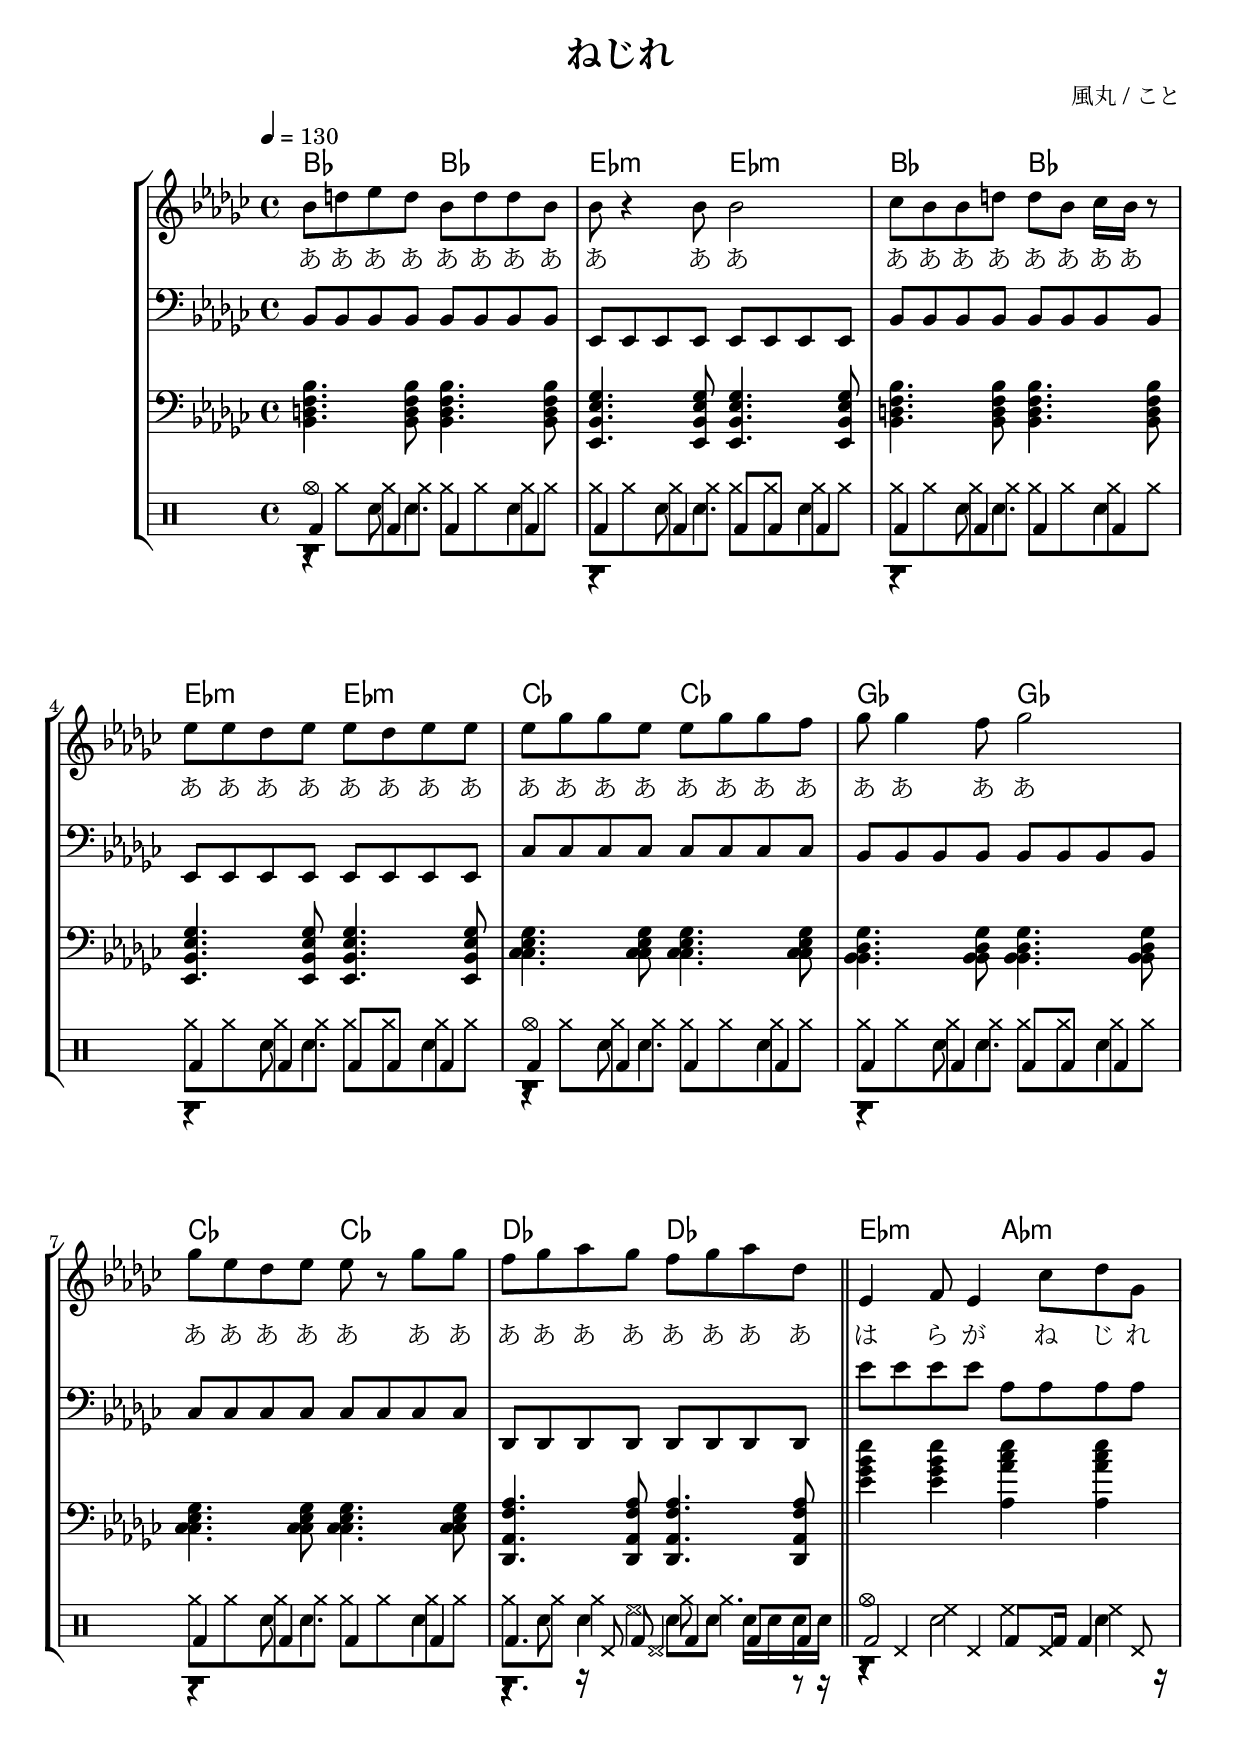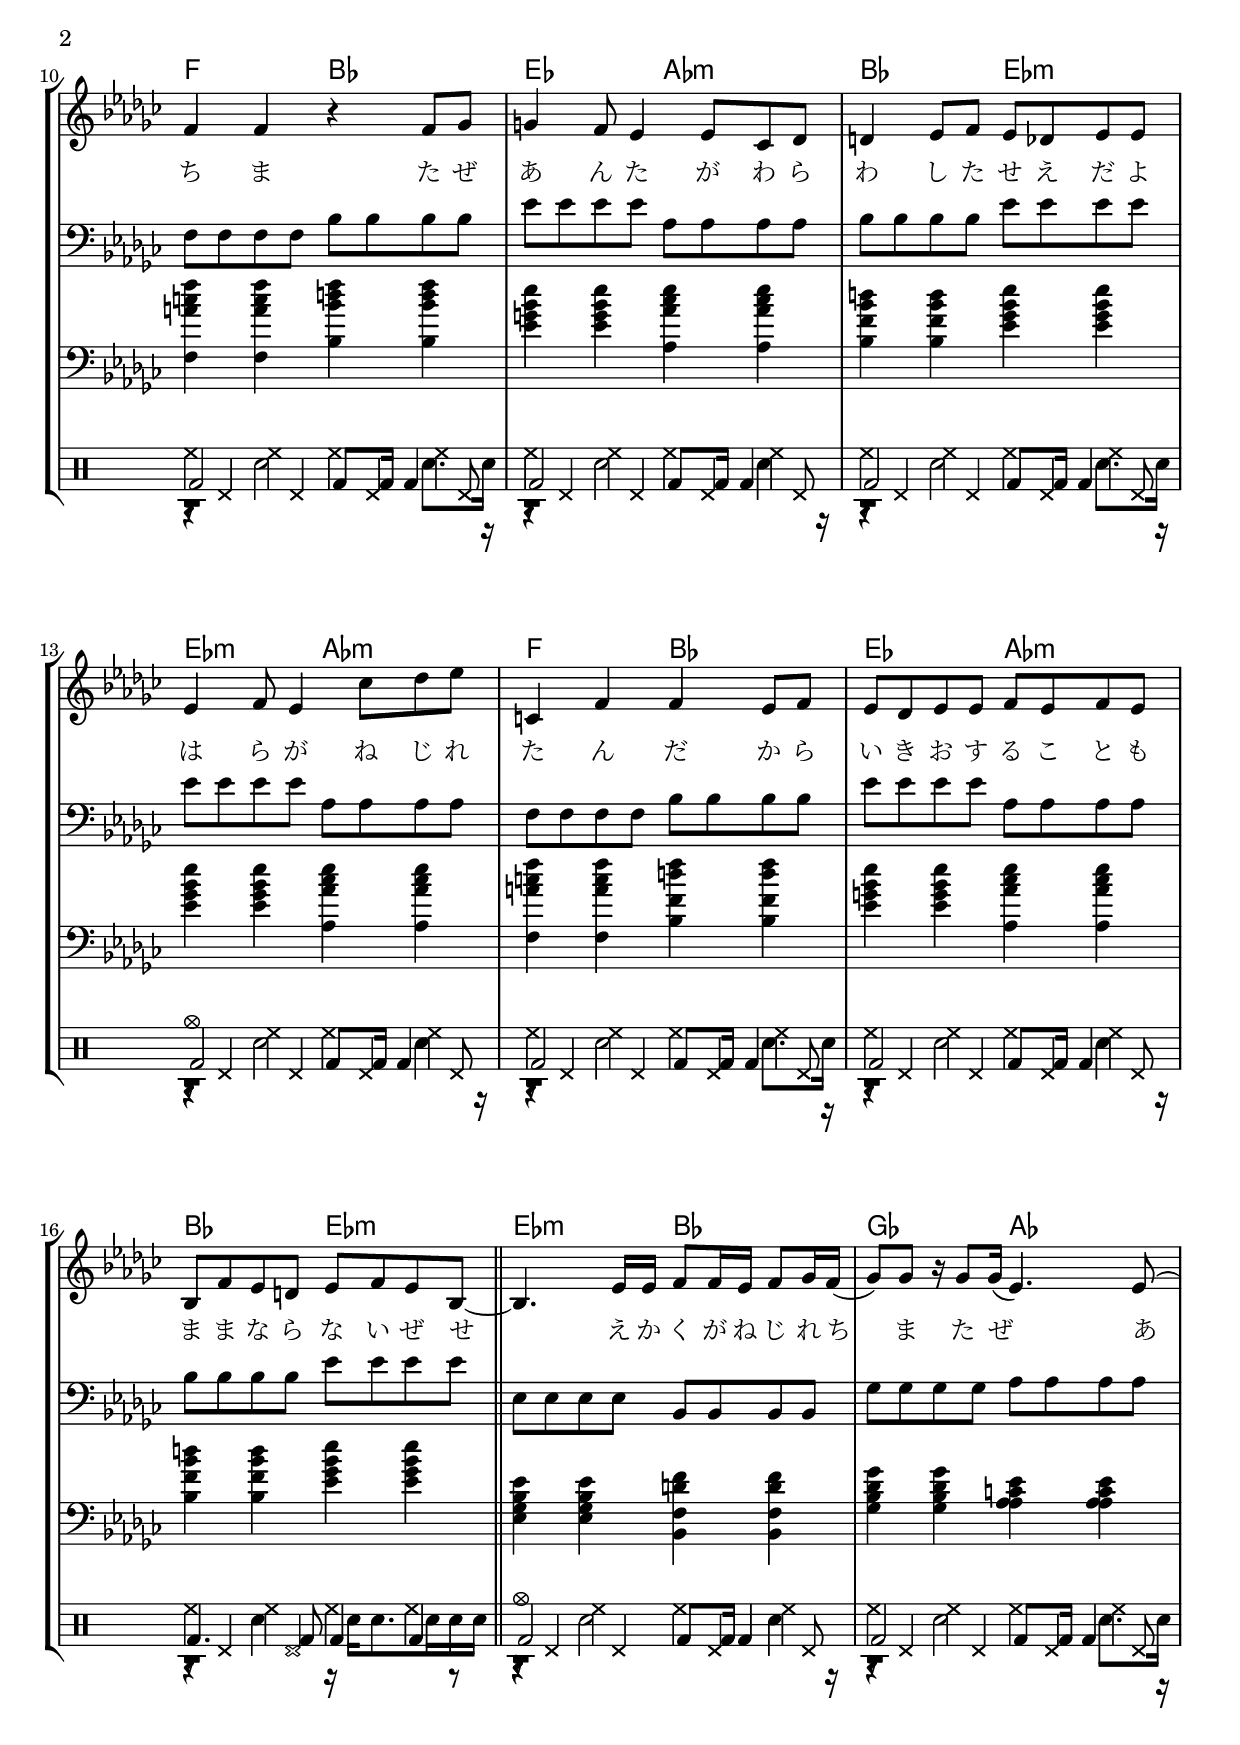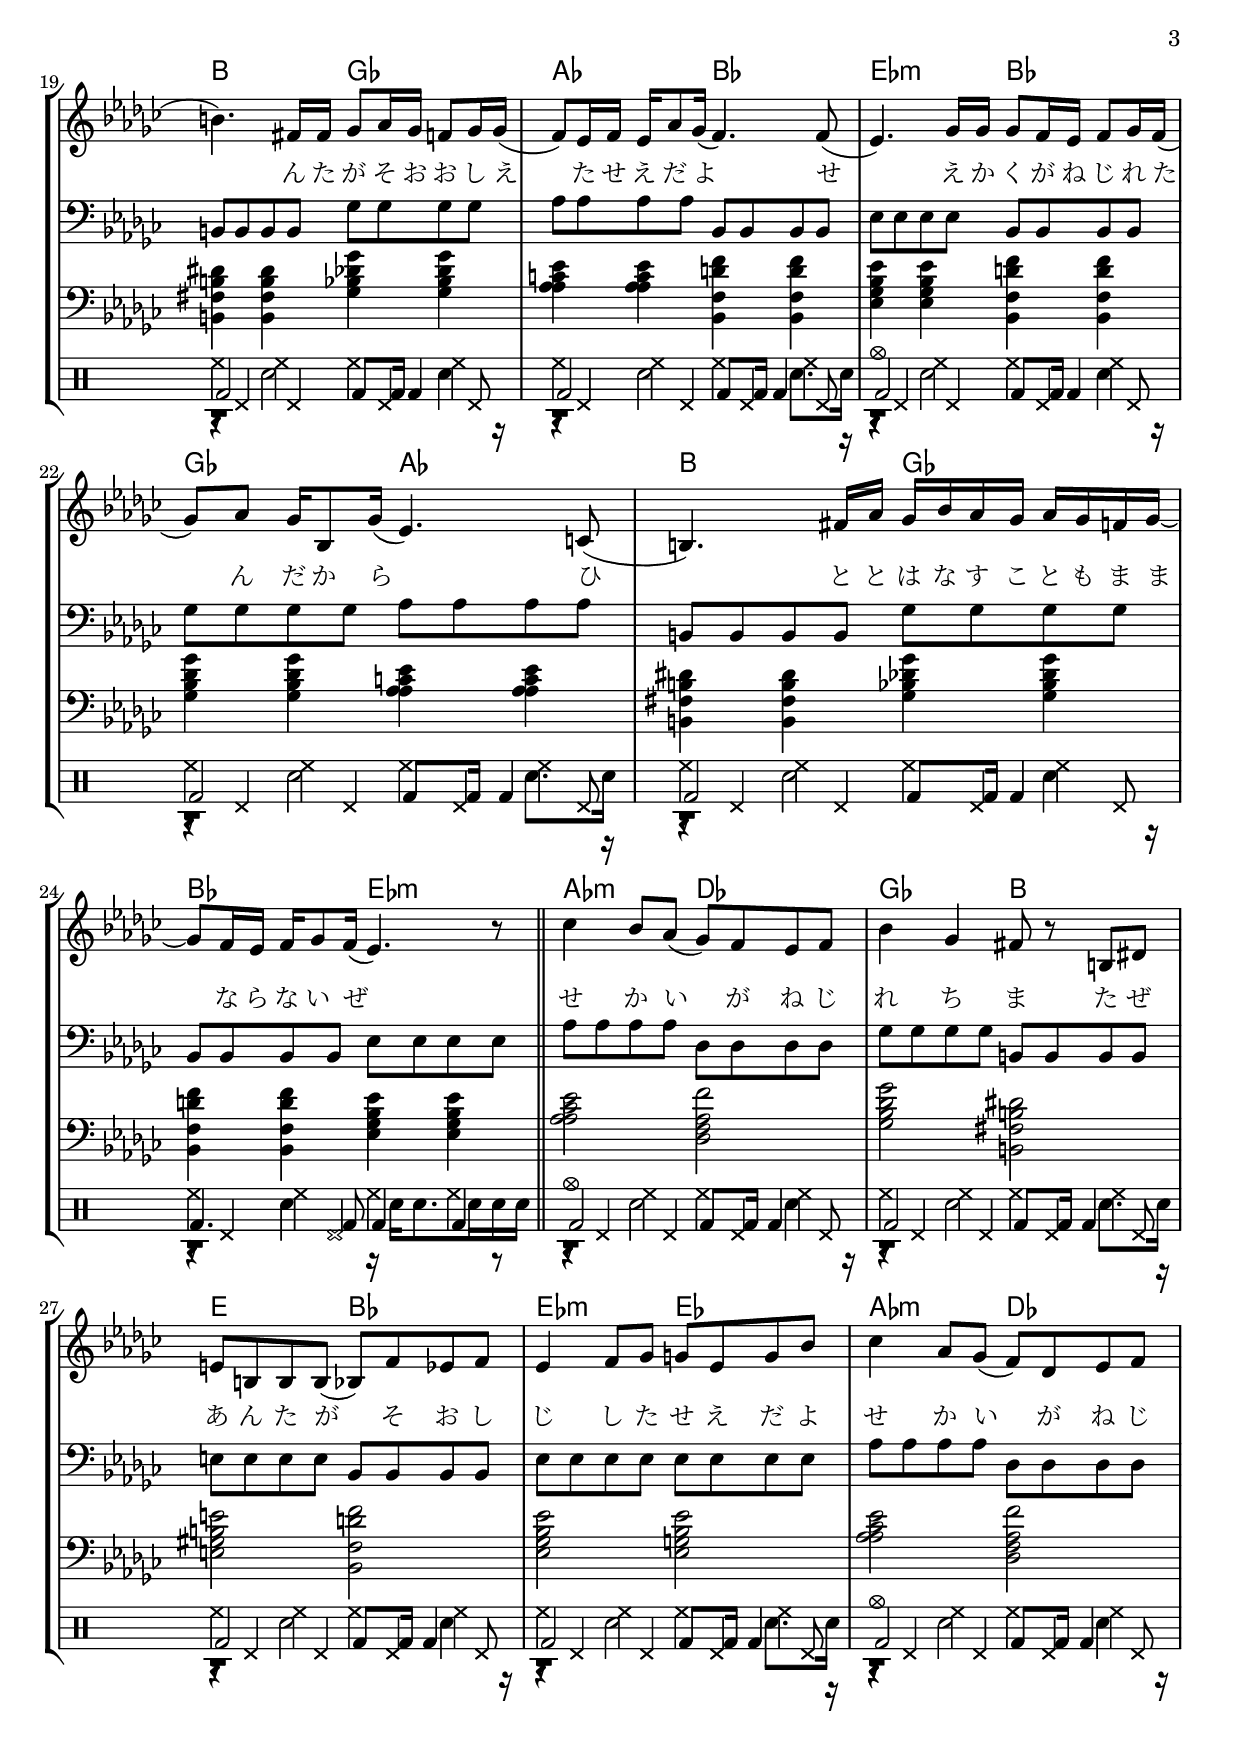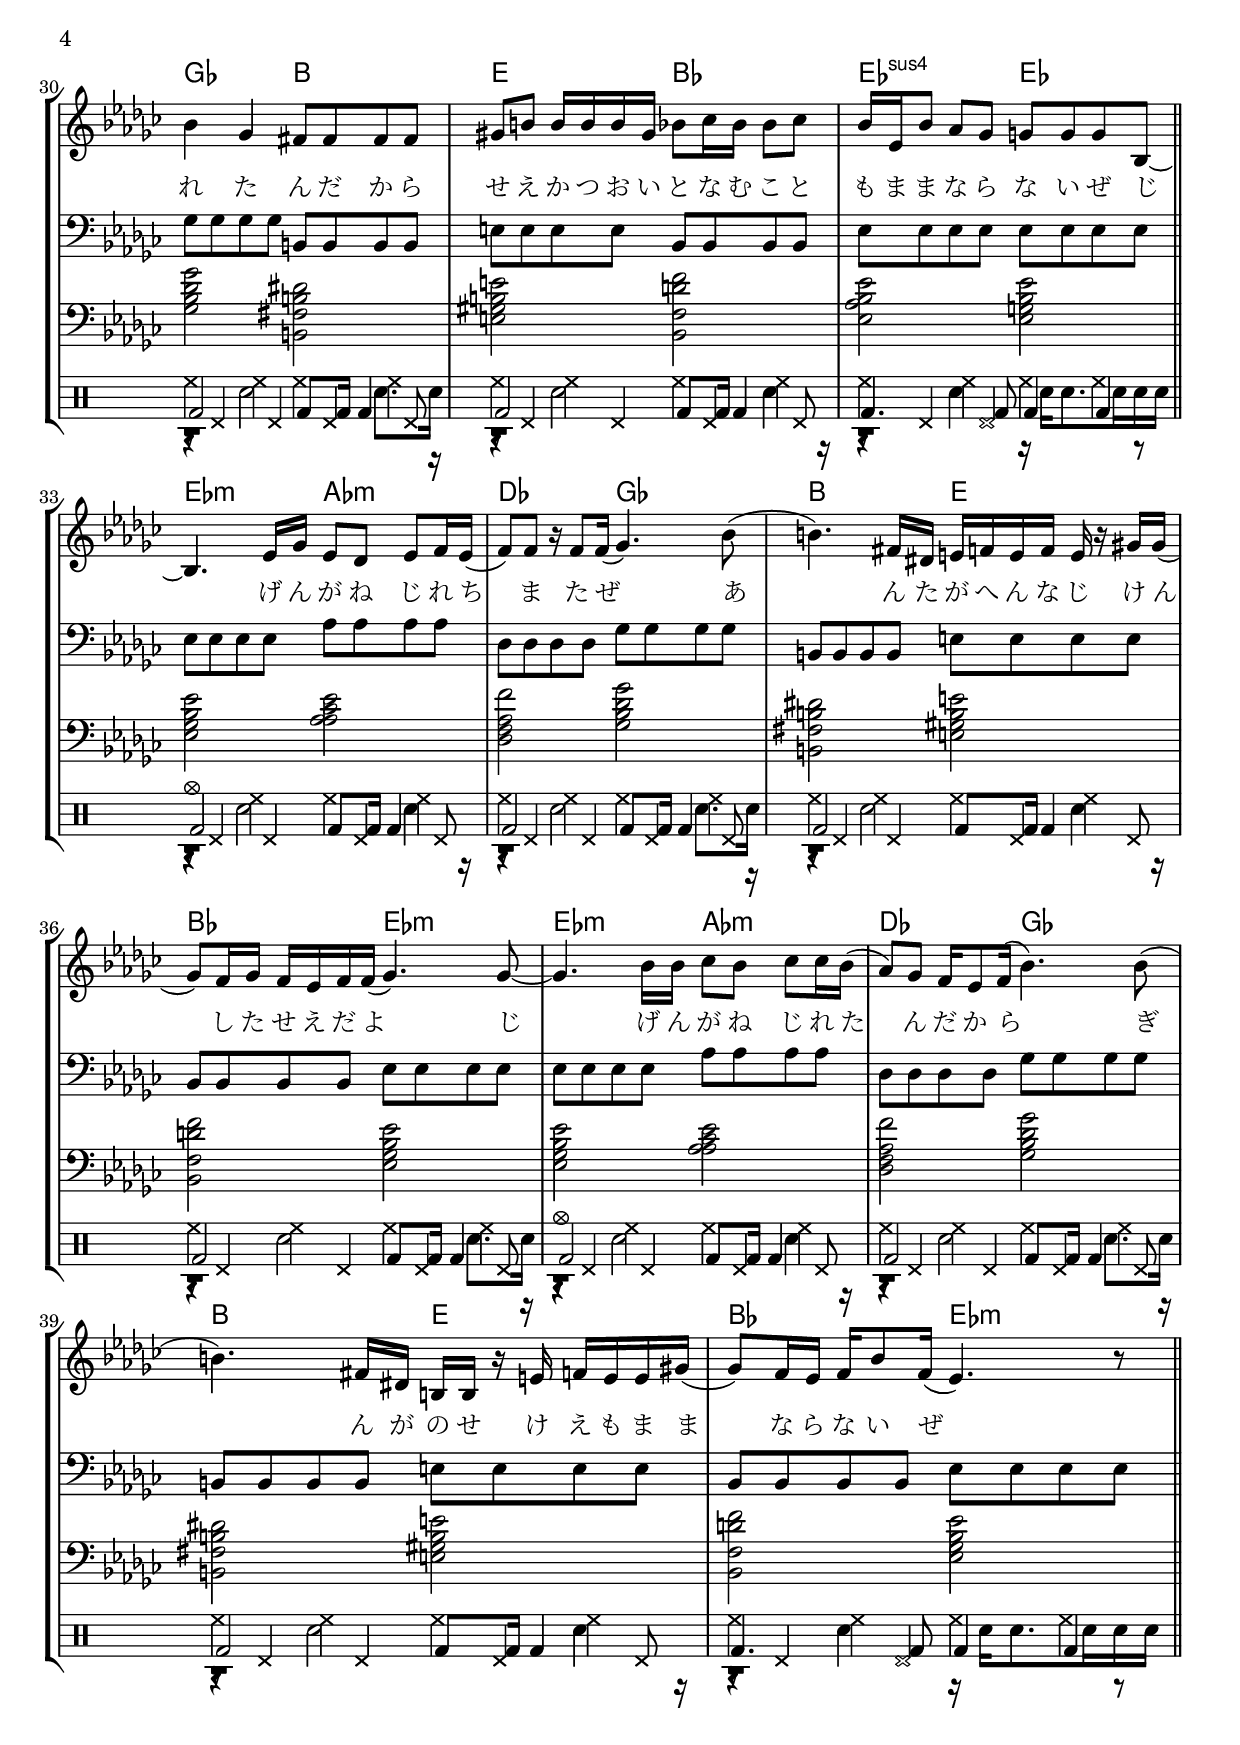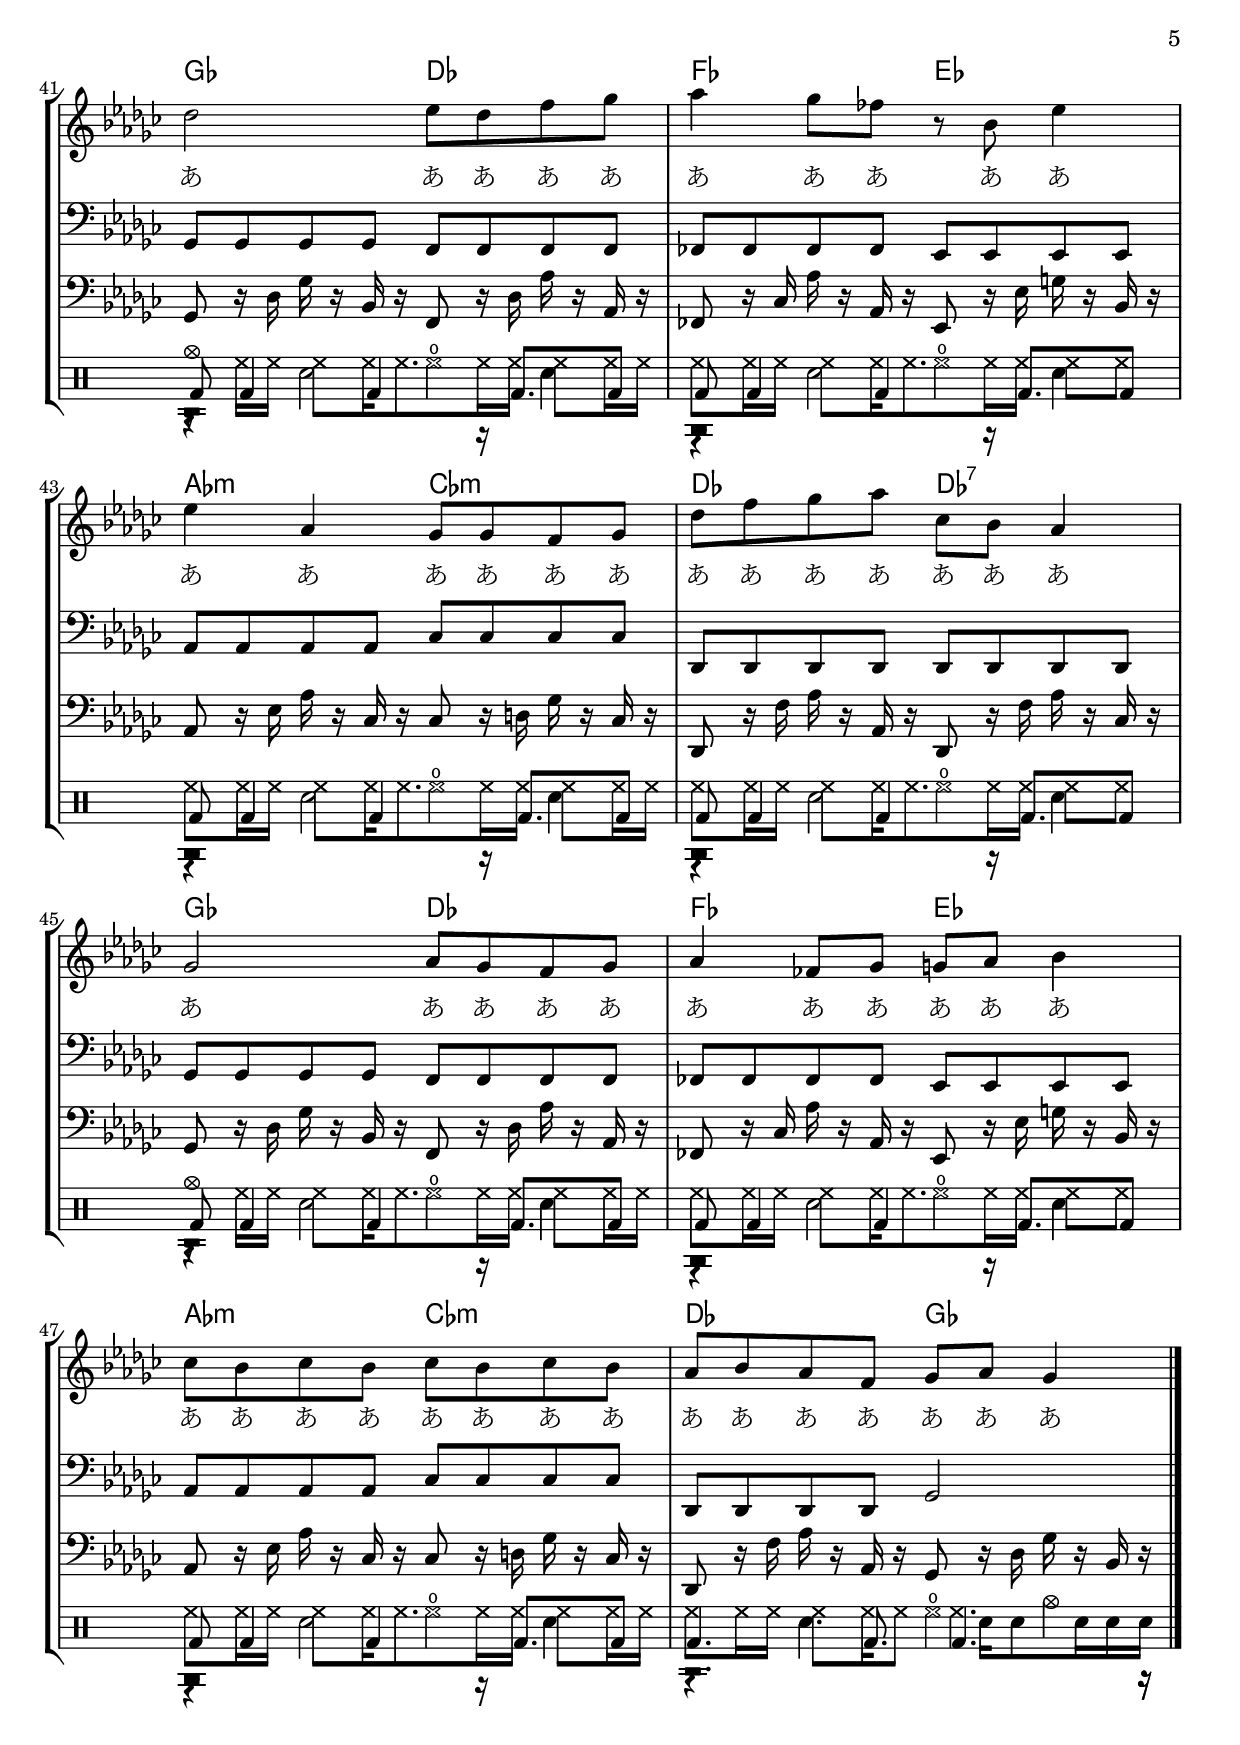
\version "2.12.1"

\header {
	title = \markup {ねじれ}
	composer = \markup \center-column {"風丸 / こと"}
}

harmony = \chordmode {
	bes2 bes es:m es:m bes bes es:m es:m ces ces ges ges ces ces des des 

	es:m as:m f bes es as:m bes es:m es:m as:m f bes es as:m bes es:m 

	es:m bes ges as b ges as bes es:m bes ges as b ges bes es:m 

	as:m des ges b e bes es:m es as:m des ges b e bes es:sus4 es 

	es:m as:m des ges b e bes es:m es:m as:m des ges b e bes es:m 

	ges des fes es as:m ces:m des des:7 ges des fes es as:m ces:m des ges 
}

melody = {
	\set Staff.midiInstrument = #"Distorted Guitar"
		\key ges \major
	\tempo 4 = 130
 bes'8  d''8  es''8  d''8  bes'8  d''8  d''8  bes'8 
	bes'8  r4  bes'8  bes'2 
	ces''8  bes'8  bes'8  d''8  d''8  bes'8  ces''16  bes'16  r8 
	es''8  es''8  des''8  es''8  es''8  des''8  es''8  es''8 
	es''8  ges''8  ges''8  es''8  es''8  ges''8  ges''8  f''8 
	ges''8  ges''4  f''8  ges''2 
	ges''8  es''8  des''8  es''8  es''8  r8  ges''8  ges''8 
	f''8  ges''8  as''8  ges''8  f''8  ges''8  as''8  des''8
	\set Staff.midiInstrument = #"fss0.37"
	 es'4  f'8  es'4  ces''8  des''8  ges'8 
	f'4  f'4  r4  f'8  ges'8 
	g'4  f'8  es'4  es'8  ces'8  des'8 
	d'4  es'8  f'8  es'8  des'8  es'8  es'8 
	es'4  f'8  es'4  ces''8  des''8  es''8 
	c'4  f'4  f'4  es'8  f'8 
	es'8  des'8  es'8  es'8  f'8  es'8  f'8  es'8 
	bes8  f'8  es'8  d'8  es'8  f'8  es'8  	\set Staff.midiInstrument = #"fss0.37"
	bes8~ 
	bes4.  es'16  es'16  f'8  f'16  es'16  f'8  ges'16  f'16 
	(ges'8)  ges'8  r16  ges'8  ges'16  (es'4.)  es'8 
	(b'4.)  fis'16  fis'16  ges'8  as'16  ges'16  f'8  ges'16  ges'16 
	(f'8)  es'16  f'16  es'16  as'8  ges'16  (f'4.)  f'8 
	(es'4.)  ges'16  ges'16  ges'8  f'16  es'16  f'8  ges'16  f'16 
	(ges'8)  as'8  ges'16  bes8  ges'16  (es'4.)  c'8 
	(b4.)  fis'16  as'16  ges'16  bes'16  as'16  ges'16  as'16  ges'16  f'16  ges'16~ 
	ges'8  f'16  es'16  f'16  ges'8  f'16  (es'4.)  	r8 	\set Staff.midiInstrument = #"fss0.37"
	 ces''4  bes'8  as'8  (ges'8)  f'8  es'8  f'8 
	bes'4  ges'4  fis'8  r8  b8  dis'8 
	e'8  b8  b8  b8  (bes8)  f'8  es'8  f'8 
	es'4  f'8  ges'8  g'8  es'8  g'8  bes'8 
	ces''4  as'8  ges'8  (f'8)  des'8  es'8  f'8 
	bes'4  ges'4  fis'8  fis'8  fis'8  fis'8 
	gis'8  b'8  b'16  b'16  b'16  gis'16  bes'8  ces''16  bes'16  bes'8  ces''8 
	bes'16  es'16  bes'8  as'8  ges'8  g'8  g'8  g'8  	\set Staff.midiInstrument = #"fss0.37"
	bes8~ 
	bes4.  es'16  ges'16  es'8  des'8  es'8  f'16  es'16 
	(f'8)  f'8  r16  f'8  f'16  (ges'4.)  bes'8 
	(b'4.)  fis'16  dis'16  e'16  f'16  e'16  f'16  e'16  r16  gis'16  gis'16 
	(ges'8)  f'16  ges'16  f'16  es'16  f'16  f'16  (ges'4.)  ges'8~ 
	ges'4.  bes'16  bes'16  ces''8  bes'8  ces''8  ces''16  bes'16 
	(as'8)  ges'8  f'16  es'8  f'16  (bes'4.)  bes'8 
	(b'4.)  fis'16  dis'16  b16  b16  r16  e'16  f'16  e'16  e'16  gis'16 
	(ges'8)  f'16  es'16  f'16  bes'8  f'16  (es'4.)  	r8 	\set Staff.midiInstrument = #"Electric Grand"
	 des''2  es''8  des''8  f''8  ges''8 
	as''4  ges''8  fes''8  r8  bes'8  es''4 
	es''4  as'4  ges'8  ges'8  f'8  ges'8 
	des''8  f''8  ges''8  as''8  ces''8  bes'8  as'4 
	ges'2  as'8  ges'8  f'8  ges'8 
	as'4  fes'8  ges'8  g'8  as'8  bes'4 
	ces''8  bes'8  ces''8  bes'8  ces''8  bes'8  ces''8  bes'8 
	as'8  bes'8  as'8  f'8  ges'8  as'8  ges'4
	\bar "|."
}

words = \lyricmode {
	あ  あ  あ  あ  あ  あ  あ  あ  あ  あ  あ  あ  あ  あ  あ  あ  あ  あ  あ  あ  あ  あ  あ  あ  あ  あ  あ  あ  あ  あ  あ  あ  あ  あ  あ  あ  あ  あ  あ  あ  あ  あ  あ  あ  あ  あ  あ  あ  あ  あ  あ  あ  あ  あ  
	は  ら  が  ね  じ  れ  ち  ま  た  ぜ  あ  ん  た  が  わ  ら  わ  し  た  せ  え  だ  よ  は  ら  が  ね  じ  れ  た  ん  だ  か  ら  い  き  お  す  る  こ  と  も  ま  ま  な  ら  な  い  ぜ  
	せ  え  か  く  が  ね  じ  れ  ち  ま  た  ぜ  あ  ん  た  が  そ  お  お  し  え  た  せ  え  だ  よ  せ  え  か  く  が  ね  じ  れ  た  ん  だ  か  ら  ひ  と  と  は  な  す  こ  と  も  ま  ま  な  ら  な  い  ぜ  
	せ  か  い  が  ね  じ  れ  ち  ま  た  ぜ  あ  ん  た  が  そ  お  し  じ  し  た  せ  え  だ  よ  せ  か  い  が  ね  じ  れ  た  ん  だ  か  ら  せ  え  か  つ  お  い  と  な  む  こ  と  も  ま  ま  な  ら  な  い  ぜ  
	じ  げ  ん  が  ね  じ  れ  ち  ま  た  ぜ  あ  ん  た  が  へ  ん  な  じ  け  ん  し  た  せ  え  だ  よ  じ  げ  ん  が  ね  じ  れ  た  ん  だ  か  ら  ぎ  ん  が  の  せ  け  え  も  ま  ま  な  ら  な  い  ぜ  
	あ  あ  あ  あ  あ  あ  あ  あ  あ  あ  あ  あ  あ  あ  あ  あ  あ  あ  あ  あ  あ  あ  あ  あ  あ  あ  あ  あ  あ  あ  あ  あ  あ  あ  あ  あ  あ  あ  あ  あ  あ  あ  あ  あ  あ  あ  あ  あ  あ  
}

tempochange = {
	\tempo 4 = 130
	r1 | r1 | r1 | r1 | r1 | r1 | r1 | r1 \bar "||"
	\tempo 4 = 130
	r1 | r1 | r1 | r1 | r1 | r1 | r1 | r1 \bar "||"
	\tempo 4 = 130
	r1 | r1 | r1 | r1 | r1 | r1 | r1 | r1 \bar "||"
	\tempo 4 = 130
	r1 | r1 | r1 | r1 | r1 | r1 | r1 | r1 \bar "||"
	\tempo 4 = 130
	r1 | r1 | r1 | r1 | r1 | r1 | r1 | r1 \bar "||"
	\tempo 4 = 130
	r1 | r1 | r1 | r1 | r1 | r1 | r1 | r1 \bar "|."
}

mainacc = {
	\clef bass
	\set Staff.midiInstrument = #"Synth Bass 1"
	\key ges \major
	\tempo 4 = 130
	bes,8 bes,8 bes,8 bes,8
	bes,8 bes,8 bes,8 bes,8
	es,8 es,8 es,8 es,8
	es,8 es,8 es,8 es,8
	bes,8 bes,8 bes,8 bes,8
	bes,8 bes,8 bes,8 bes,8
	es,8 es,8 es,8 es,8
	es,8 es,8 es,8 es,8
	ces8 ces8 ces8 ces8
	ces8 ces8 ces8 ces8
	bes,8 bes,8 bes,8 bes,8
	bes,8 bes,8 bes,8 bes,8
	ces8 ces8 ces8 ces8
	ces8 ces8 ces8 ces8
	des,8 des,8 des,8 des,8
	des,8 des,8 des,8 des,8
	\bar "||"

	\set Staff.midiInstrument = #"Acoustic Bass"
	es'8 es'8 es'8 es'8
	as8 as8 as8 as8
	f8 f8 f8 f8
	bes8 bes8 bes8 bes8
	es'8 es'8 es'8 es'8
	as8 as8 as8 as8
	bes8 bes8 bes8 bes8
	es'8 es'8 es'8 es'8
	es'8 es'8 es'8 es'8
	as8 as8 as8 as8
	f8 f8 f8 f8
	bes8 bes8 bes8 bes8
	es'8 es'8 es'8 es'8
	as8 as8 as8 as8
	bes8 bes8 bes8 bes8
	es'8 es'8 es'8 es'8
	\bar "||"

	\set Staff.midiInstrument = #"Acoustic Bass"
	es8 es8 es8 es8
	bes,8 bes,8 bes,8 bes,8
	ges8 ges8 ges8 ges8
	as8 as8 as8 as8
	b,8 b,8 b,8 b,8
	ges8 ges8 ges8 ges8
	as8 as8 as8 as8
	bes,8 bes,8 bes,8 bes,8
	es8 es8 es8 es8
	bes,8 bes,8 bes,8 bes,8
	ges8 ges8 ges8 ges8
	as8 as8 as8 as8
	b,8 b,8 b,8 b,8
	ges8 ges8 ges8 ges8
	bes,8 bes,8 bes,8 bes,8
	es8 es8 es8 es8
	\bar "||"

	\set Staff.midiInstrument = #"Electric Bass (finger)"
	as8 as8 as8 as8
	des8 des8 des8 des8
	ges8 ges8 ges8 ges8
	b,8 b,8 b,8 b,8
	e8 e8 e8 e8
	bes,8 bes,8 bes,8 bes,8
	es8 es8 es8 es8
	es8 es8 es8 es8
	as8 as8 as8 as8
	des8 des8 des8 des8
	ges8 ges8 ges8 ges8
	b,8 b,8 b,8 b,8
	e8 e8 e8 e8
	bes,8 bes,8 bes,8 bes,8
	es8 es8 es8 es8
	es8 es8 es8 es8
	\bar "||"

	\set Staff.midiInstrument = #"Electric Bass (finger)"
	es8 es8 es8 es8
	as8 as8 as8 as8
	des8 des8 des8 des8
	ges8 ges8 ges8 ges8
	b,8 b,8 b,8 b,8
	e8 e8 e8 e8
	bes,8 bes,8 bes,8 bes,8
	es8 es8 es8 es8
	es8 es8 es8 es8
	as8 as8 as8 as8
	des8 des8 des8 des8
	ges8 ges8 ges8 ges8
	b,8 b,8 b,8 b,8
	e8 e8 e8 e8
	bes,8 bes,8 bes,8 bes,8
	es8 es8 es8 es8
	\bar "||"

	\set Staff.midiInstrument = #"Synth Bass 2"
	ges,8 ges,8 ges,8 ges,8
	f,8 f,8 f,8 f,8
	fes,8 fes,8 fes,8 fes,8
	es,8 es,8 es,8 es,8
	as,8 as,8 as,8 as,8
	ces8 ces8 ces8 ces8
	des,8 des,8 des,8 des,8
	des,8 des,8 des,8 des,8
	ges,8 ges,8 ges,8 ges,8
	f,8 f,8 f,8 f,8
	fes,8 fes,8 fes,8 fes,8
	es,8 es,8 es,8 es,8
	as,8 as,8 as,8 as,8
	ces8 ces8 ces8 ces8
	des,8 des,8 des,8 des,8
	ges,2
	\bar "|."
}

subacc = {
	\clef bass
	\set Staff.midiInstrument = #"Soprano Sax"
	\key ges \major
	\tempo 4 = 130
	<bes, d f bes>4. <bes, d f bes>8
	<bes, d f bes>4. <bes, d f bes>8
	<es, bes, es ges>4. <es, bes, es ges>8
	<es, bes, es ges>4. <es, bes, es ges>8
	<bes, d f bes>4. <bes, d f bes>8
	<bes, d f bes>4. <bes, d f bes>8
	<es, bes, es ges>4. <es, bes, es ges>8
	<es, bes, es ges>4. <es, bes, es ges>8
	<ces ces es ges>4. <ces ces es ges>8
	<ces ces es ges>4. <ces ces es ges>8
	<bes, bes, des ges>4. <bes, bes, des ges>8
	<bes, bes, des ges>4. <bes, bes, des ges>8
	<ces ces es ges>4. <ces ces es ges>8
	<ces ces es ges>4. <ces ces es ges>8
	<des, as, f as>4. <des, as, f as>8
	<des, as, f as>4. <des, as, f as>8
	\bar "||"

	\set Staff.midiInstrument = #"Alto Sax"
	<es' ges' bes' es''>4 <es' ges' bes' es''>4
	<as as' ces'' es''>4 <as as' ces'' es''>4
	<f a' c'' f''>4 <f a' c'' f''>4
	<bes bes' d'' f''>4 <bes bes' d'' f''>4
	<es' g' bes' es''>4 <es' g' bes' es''>4
	<as as' ces'' es''>4 <as as' ces'' es''>4
	<bes f' bes' d''>4 <bes f' bes' d''>4
	<es' ges' bes' es''>4 <es' ges' bes' es''>4
	<es' ges' bes' es''>4 <es' ges' bes' es''>4
	<as as' ces'' es''>4 <as as' ces'' es''>4
	<f a' c'' f''>4 <f a' c'' f''>4
	<bes f' d'' f''>4 <bes f' d'' f''>4
	<es' g' bes' es''>4 <es' g' bes' es''>4
	<as as' ces'' es''>4 <as as' ces'' es''>4
	<bes f' bes' d''>4 <bes f' bes' d''>4
	<es' ges' bes' es''>4 <es' ges' bes' es''>4
	\bar "||"

	\set Staff.midiInstrument = #"Alto Sax"
	<es ges bes es'>4 <es ges bes es'>4
	<bes, f d' f'>4 <bes, f d' f'>4
	<ges bes des' ges'>4 <ges bes des' ges'>4
	<as as c' es'>4 <as as c' es'>4
	<b, fis b dis'>4 <b, fis b dis'>4
	<ges bes des' ges'>4 <ges bes des' ges'>4
	<as as c' es'>4 <as as c' es'>4
	<bes, f d' f'>4 <bes, f d' f'>4
	<es ges bes es'>4 <es ges bes es'>4
	<bes, f d' f'>4 <bes, f d' f'>4
	<ges bes des' ges'>4 <ges bes des' ges'>4
	<as as c' es'>4 <as as c' es'>4
	<b, fis b dis'>4 <b, fis b dis'>4
	<ges bes des' ges'>4 <ges bes des' ges'>4
	<bes, f d' f'>4 <bes, f d' f'>4
	<es ges bes es'>4 <es ges bes es'>4
	\bar "||"

	\set Staff.midiInstrument = #"Alto Sax"
	<as as ces' es'>2
	<des f as f'>2
	<ges bes des' ges'>2
	<b, fis b dis'>2
	<e gis b e'>2
	<bes, f d' f'>2
	<es ges bes es'>2
	<es g bes es'>2
	<as as ces' es'>2
	<des f as f'>2
	<ges bes des' ges'>2
	<b, fis b dis'>2
	<e gis b e'>2
	<bes, f d' f'>2
	<es as bes es'>2
	<es g bes es'>2
	\bar "||"

	\set Staff.midiInstrument = #"Alto Sax"
	<es ges bes es'>2
	<as as ces' es'>2
	<des f as f'>2
	<ges bes des' ges'>2
	<b, fis b dis'>2
	<e gis b e'>2
	<bes, f d' f'>2
	<es ges bes es'>2
	<es ges bes es'>2
	<as as ces' es'>2
	<des f as f'>2
	<ges bes des' ges'>2
	<b, fis b dis'>2
	<e gis b e'>2
	<bes, f d' f'>2
	<es ges bes es'>2
	\bar "||"

	\set Staff.midiInstrument = #"Baritone Sax"
	ges,8r16des16ges16r16bes,16r16
	f,8r16des16as16r16as,16r16
	fes,8r16ces16as16r16as,16r16
	es,8r16es16g16r16bes,16r16
	as,8r16es16as16r16ces16r16
	ces8r16d16ges16r16ces16r16
	des,8r16f16as16r16as,16r16
	des,8r16f16as16r16ces16r16
	ges,8r16des16ges16r16bes,16r16
	f,8r16des16as16r16as,16r16
	fes,8r16ces16as16r16as,16r16
	es,8r16es16g16r16bes,16r16
	as,8r16es16as16r16ces16r16
	ces8r16d16ges16r16ces16r16
	des,8r16f16as16r16as,16r16
	ges,8r16des16ges16r16bes,16r16
	\bar "|."
}

percA = {
	\drummode {
	r8 cymr8 cymr8 cymr8 cymr8 cymr8 cymr8 cymr8  |cymr8 cymr8 cymr8 cymr8 cymr8 cymr8 cymr8 cymr8  |cymr8 cymr8 cymr8 cymr8 cymr8 cymr8 cymr8 cymr8  |cymr8 cymr8 cymr8 cymr8 cymr8 cymr8 cymr8 cymr8  |r8 cymr8 cymr8 cymr8 cymr8 cymr8 cymr8 cymr8  |cymr8 cymr8 cymr8 cymr8 cymr8 cymr8 cymr8 cymr8  |cymr8 cymr8 cymr8 cymr8 cymr8 cymr8 cymr8 cymr8  |cymr8 cymr8 cymr4 cymr8 cymr4.  \bar "||"
	r4 hh4 hh4 hh4  |hh4 hh4 hh4 hh4  |hh4 hh4 hh4 hh4  |hh4 hh4 hh4 hh4  |r4 hh4 hh4 hh4  |hh4 hh4 hh4 hh4  |hh4 hh4 hh4 hh4  |hh4 hh4 hh4 hh4  \bar "||"
	r4 hh4 hh4 hh4  |hh4 hh4 hh4 hh4  |hh4 hh4 hh4 hh4  |hh4 hh4 hh4 hh4  |r4 hh4 hh4 hh4  |hh4 hh4 hh4 hh4  |hh4 hh4 hh4 hh4  |hh4 hh4 hh4 hh4  \bar "||"
	r4 hh4 hh4 hh4  |hh4 hh4 hh4 hh4  |hh4 hh4 hh4 hh4  |hh4 hh4 hh4 hh4  |r4 hh4 hh4 hh4  |hh4 hh4 hh4 hh4  |hh4 hh4 hh4 hh4  |hh4 hh4 hh4 hh4  \bar "||"
	r4 hh4 hh4 hh4  |hh4 hh4 hh4 hh4  |hh4 hh4 hh4 hh4  |hh4 hh4 hh4 hh4  |r4 hh4 hh4 hh4  |hh4 hh4 hh4 hh4  |hh4 hh4 hh4 hh4  |hh4 hh4 hh4 hh4  \bar "||"
	r2 hho2  |r2 hho2  |r2 hho2  |r2 hho2  |r2 hho2  |r2 hho2  |r2 hho2  |r2 hho2  \bar "|."
	}
}

percB = {
	\drummode {
	r4 sn8 sn4. sn4  |r4 sn8 sn4. sn4  |r4 sn8 sn4. sn4  |r4 sn8 sn4. sn4  |r4 sn8 sn4. sn4  |r4 sn8 sn4. sn4  |r4 sn8 sn4. sn4  |r8 sn8 sn4 sn8 sn8 sn16 sn16 sn16 sn16  \bar "||"
	r8 hhp4 hhp4 hhp4 hhp8  |r8 hhp4 hhp4 hhp4 hhp8  |r8 hhp4 hhp4 hhp4 hhp8  |r8 hhp4 hhp4 hhp4 hhp8  |r8 hhp4 hhp4 hhp4 hhp8  |r8 hhp4 hhp4 hhp4 hhp8  |r8 hhp4 hhp4 hhp4 hhp8  |r8 hhp4 hhp2 r8  \bar "||"
	r8 hhp4 hhp4 hhp4 hhp8  |r8 hhp4 hhp4 hhp4 hhp8  |r8 hhp4 hhp4 hhp4 hhp8  |r8 hhp4 hhp4 hhp4 hhp8  |r8 hhp4 hhp4 hhp4 hhp8  |r8 hhp4 hhp4 hhp4 hhp8  |r8 hhp4 hhp4 hhp4 hhp8  |r8 hhp4 hhp2 r8  \bar "||"
	r8 hhp4 hhp4 hhp4 hhp8  |r8 hhp4 hhp4 hhp4 hhp8  |r8 hhp4 hhp4 hhp4 hhp8  |r8 hhp4 hhp4 hhp4 hhp8  |r8 hhp4 hhp4 hhp4 hhp8  |r8 hhp4 hhp4 hhp4 hhp8  |r8 hhp4 hhp4 hhp4 hhp8  |r8 hhp4 hhp2 r8  \bar "||"
	r8 hhp4 hhp4 hhp4 hhp8  |r8 hhp4 hhp4 hhp4 hhp8  |r8 hhp4 hhp4 hhp4 hhp8  |r8 hhp4 hhp4 hhp4 hhp8  |r8 hhp4 hhp4 hhp4 hhp8  |r8 hhp4 hhp4 hhp4 hhp8  |r8 hhp4 hhp4 hhp4 hhp8  |r8 hhp4 hhp2 r8  \bar "||"
	r8 hh16 hh16 hh8 hh16 hh8. hh16 hh16 hh8 hh16 hh16  |hh8 hh16 hh16 hh8 hh16 hh8. hh16 hh16 hh8 hh8  |hh8 hh16 hh16 hh8 hh16 hh8. hh16 hh16 hh8 hh16 hh16  |hh8 hh16 hh16 hh8 hh16 hh8. hh16 hh16 hh8 hh8  |r8 hh16 hh16 hh8 hh16 hh8. hh16 hh16 hh8 hh16 hh16  |hh8 hh16 hh16 hh8 hh16 hh8. hh16 hh16 hh8 hh8  |hh8 hh16 hh16 hh8 hh16 hh8. hh16 hh16 hh8 hh16 hh16  |hh8 hh16 hh16 hh8 hh16 hh8 hh4. r16  \bar "|."
	}
}

percC = {
	\drummode {
	bd4 bd4 bd4 bd4  |bd4 bd4 bd8 bd8 bd4  |bd4 bd4 bd4 bd4  |bd4 bd4 bd8 bd8 bd4  |bd4 bd4 bd4 bd4  |bd4 bd4 bd8 bd8 bd4  |bd4 bd4 bd4 bd4  |bd4. bd8 bd4 bd8 bd8  \bar "||"
	r4 sn2 sn4  |r4 sn2 sn8. sn16  |r4 sn2 sn4  |r4 sn2 sn8. sn16  |r4 sn2 sn4  |r4 sn2 sn8. sn16  |r4 sn2 sn4  |r4 sn4 r16 sn16 sn8. sn16 sn16 sn16  \bar "||"
	r4 sn2 sn4  |r4 sn2 sn8. sn16  |r4 sn2 sn4  |r4 sn2 sn8. sn16  |r4 sn2 sn4  |r4 sn2 sn8. sn16  |r4 sn2 sn4  |r4 sn4 r16 sn16 sn8. sn16 sn16 sn16  \bar "||"
	r4 sn2 sn4  |r4 sn2 sn8. sn16  |r4 sn2 sn4  |r4 sn2 sn8. sn16  |r4 sn2 sn4  |r4 sn2 sn8. sn16  |r4 sn2 sn4  |r4 sn4 r16 sn16 sn8. sn16 sn16 sn16  \bar "||"
	r4 sn2 sn4  |r4 sn2 sn8. sn16  |r4 sn2 sn4  |r4 sn2 sn8. sn16  |r4 sn2 sn4  |r4 sn2 sn8. sn16  |r4 sn2 sn4  |r4 sn4 r16 sn16 sn8. sn16 sn16 sn16  \bar "||"
	r4 sn2 sn4  |r4 sn2 sn4  |r4 sn2 sn4  |r4 sn2 sn4  |r4 sn2 sn4  |r4 sn2 sn4  |r4 sn2 sn4  |r4 sn4. sn16 sn8 sn16 sn16 sn16  \bar "|."
	}
}

percD = {
	\drummode {
	cymc1  |r1 |r1 |r1 |cymc1  |r1 |r1 |r1 \bar "||"
	bd2 bd8 bd16 bd4 r16  |bd2 bd8 bd16 bd4 r16  |bd2 bd8 bd16 bd4 r16  |bd2 bd8 bd16 bd4 r16  |bd2 bd8 bd16 bd4 r16  |bd2 bd8 bd16 bd4 r16  |bd2 bd8 bd16 bd4 r16  |bd4. bd8 bd4 bd4  \bar "||"
	bd2 bd8 bd16 bd4 r16  |bd2 bd8 bd16 bd4 r16  |bd2 bd8 bd16 bd4 r16  |bd2 bd8 bd16 bd4 r16  |bd2 bd8 bd16 bd4 r16  |bd2 bd8 bd16 bd4 r16  |bd2 bd8 bd16 bd4 r16  |bd4. bd8 bd4 bd4  \bar "||"
	bd2 bd8 bd16 bd4 r16  |bd2 bd8 bd16 bd4 r16  |bd2 bd8 bd16 bd4 r16  |bd2 bd8 bd16 bd4 r16  |bd2 bd8 bd16 bd4 r16  |bd2 bd8 bd16 bd4 r16  |bd2 bd8 bd16 bd4 r16  |bd4. bd8 bd4 bd4  \bar "||"
	bd2 bd8 bd16 bd4 r16  |bd2 bd8 bd16 bd4 r16  |bd2 bd8 bd16 bd4 r16  |bd2 bd8 bd16 bd4 r16  |bd2 bd8 bd16 bd4 r16  |bd2 bd8 bd16 bd4 r16  |bd2 bd8 bd16 bd4 r16  |bd4. bd8 bd4 bd4  \bar "||"
	bd8 bd4 bd4 r16 bd8. bd8  |bd8 bd4 bd4 r16 bd8. bd8  |bd8 bd4 bd4 r16 bd8. bd8  |bd8 bd4 bd4 r16 bd8. bd8  |bd8 bd4 bd4 r16 bd8. bd8  |bd8 bd4 bd4 r16 bd8. bd8  |bd8 bd4 bd4 r16 bd8. bd8  |bd4. bd8. bd4. r16  \bar "|."
	}
}

percE = {
	\drummode {
	r1 |r1 |r1 |r1 |r1 |r1 |r1 |r4 r16 hhp8 hhp2 r16  \bar "||"
	cymc1  |r1 |r1 |r1 |cymc1  |r1 |r1 |r1 \bar "||"
	cymc1  |r1 |r1 |r1 |cymc1  |r1 |r1 |r1 \bar "||"
	cymc1  |r1 |r1 |r1 |cymc1  |r1 |r1 |r1 \bar "||"
	cymc1  |r1 |r1 |r1 |cymc1  |r1 |r1 |r1 \bar "||"
	cymc1  |r1 |r1 |r1 |cymc1  |r1 |r1 |r2. cymc4  \bar "|."
	}
}

percF = {
	\drummode {
	r1 |r1 |r1 |r1 |r1 |r1 |r1 |r4. hh2 r8  \bar "||"
	r1 | r1 | r1 | r1 | r1 | r1 | r1 | r1 \bar "||"
	r1 | r1 | r1 | r1 | r1 | r1 | r1 | r1 \bar "||"
	r1 | r1 | r1 | r1 | r1 | r1 | r1 | r1 \bar "||"
	r1 | r1 | r1 | r1 | r1 | r1 | r1 | r1 \bar "||"
	r1 | r1 | r1 | r1 | r1 | r1 | r1 | r1 \bar "|."
	}
}

\score {
	<<
		\new StaffGroup <<
			\new ChordNames {\harmony}
			\new Voice = "melody" {\melody}
			\new Lyrics \lyricsto "melody" \words
			\new Staff = "mainacc" {\mainacc}
			\new Staff = "subacc" {\subacc}
			\new DrumStaff <<
				\new DrumVoice {\percA}
				\new DrumVoice {\percB}
				\new DrumVoice {\percC}
				\new DrumVoice {\percD}
				\new DrumVoice {\percE}
				\new DrumVoice {\percF}
			>>
		>>
	>>
	\layout { }
}
